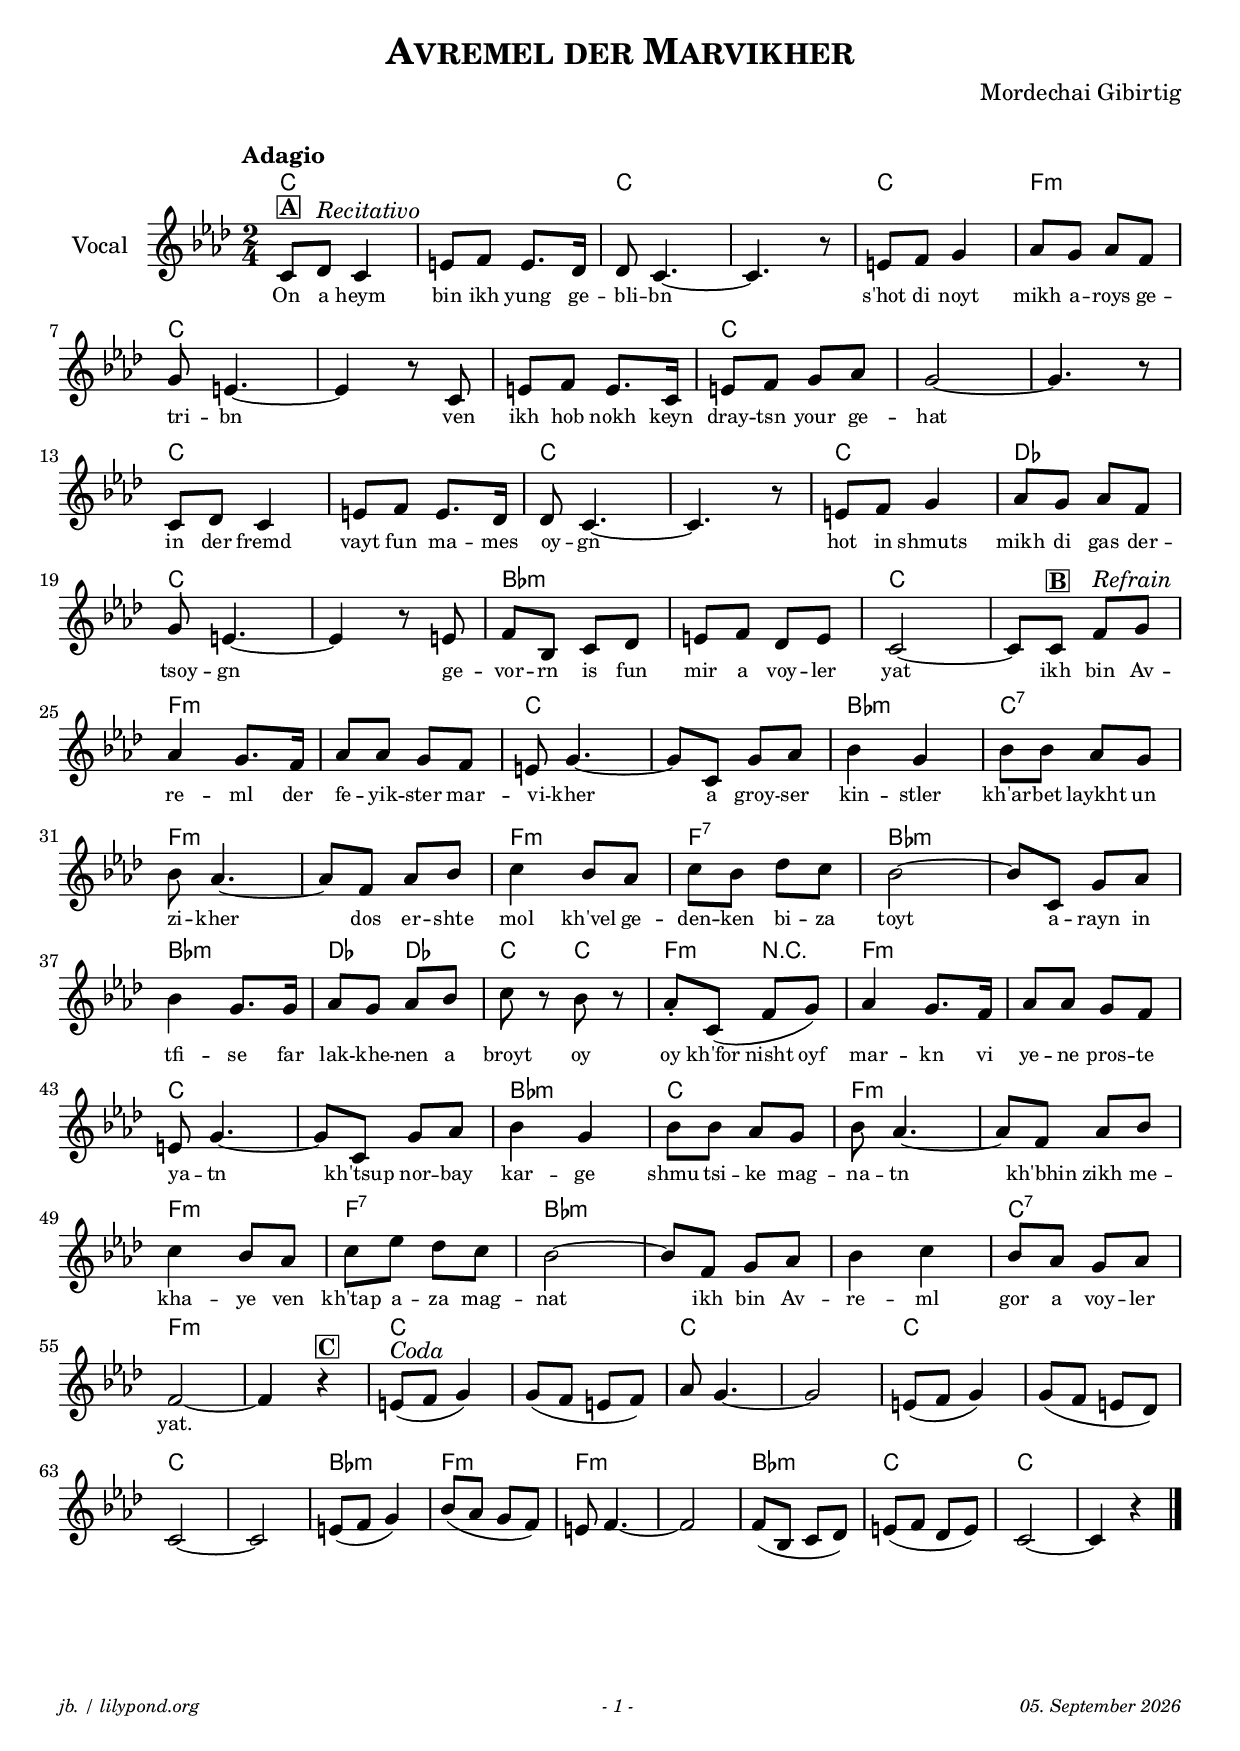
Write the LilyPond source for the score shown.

\version "2.20.0"

\include "../_common/footers.ily"
\footer_common_with_pagenum 

\paper {
  system-system-spacing.padding = #1.2
}

\version "2.20.0"

piecename_footerline = "Avremel"
version_date = "6.2022"

\header {
  title = \markup \caps  {"Avremel der Marvikher"}
  composer = "Mordechai Gibirtig"
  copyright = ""
  arranger = " "
  meter = \markup \italic {""}
  }

\version "2.20.0"

global = { 
  \time 2/4 
  \key f \minor  }

voice_vocal = 
  { \clef treble 
    <>^\markup { \bold \box A } c'8  des'^\markup \italic"Recitativo" c'4 e'8 f' e'8. des'16 des'8 c'4.~ c'4. r8 e'8 f' g'4 as'8 g' as' f' \break
    g' e'4.~ e'4 r8 c' e' f' e'8. c'16 e'8 f' g' as' g'2~ g'4. r8 \break
    c'8 des' c'4 e'8 f' e'8. des'16 des'8 c'4.~ c'4. r8 e'8 f' g'4 as'8 g' as' f' \break
    g'8 e'4.~ e'4 r8 e'8 f' bes c' des' e' f' des' e' c'2~ c'8 c'^\markup { \bold \box B } f'^\markup \italic"Refrain"  g' \break
    as'4 g'8. f'16 as'8 as' g' f' e' g'4.~ g'8 c'8 g' as'  bes'4 g' bes'8 bes' as' g'  \break
    bes' as'4.~ as'8 f' as' bes' c''4  bes'8 as' c'' bes' des'' c'' bes'2~ bes'8 c' g' as' \break 
    bes'4 g'8. g'16 as'8 g' as' bes' c'' r8 bes' r as'-. c' (f' g') as'4 g'8. f'16 as'8 as' g' f' \break 
    e' 8 g'4.~ g'8 c' g' as' bes'4 g' bes'8 bes' as' g' bes' as'4.~ as'8 f' as' bes' \break 
    c''4 bes'8 as' c'' es'' des'' c'' bes'2~ bes'8 f' g' as' bes'4 c'' bes'8 as' g' as' \break 
    f'2~ f'4 r4^\markup { \bold \box C } e'8^\markup\italic"Coda" (f' g'4) g'8 (f' e' f')  as'8 g'4.~ g'2 e'8 (f' g'4) g'8 ( f' e' des') \break
    c'2~ c' e'8 ( f' g'4) bes'8 (as' g' f') e'8 f'4.~ f'2 f'8 (bes c' des' ) e' (f' des' e') c'2~ c'4 r4  \bar "|." 
     }

voice_chords = \chordmode 
  { \override ChordName.font-size = #0
    c2 s c s c f:m c s s c s s c s c s c des c s bes:m s c  s f:m s c s bes:m c:7
    f:m s f:m f:7 bes:m s bes:m des4 des c c f:m r f2:m s 
    c s bes:m c f:m s f:m f:7 bes:m s s c:7 f:m s c s c s c s c s bes:m f:m f:m s bes:m c c
    }

stanza_one = \lyricmode 
  { 
    \set fontSize = #-2
    On8 a heym4 bin8 ikh yung8. ge16 -- bli8 -- bn2..      s'hot8 di8 noyt4 mikh8 a -- roys ge -- 
    tri -- bn2.     ven8 ikh hob nokh8. keyn16 dray8 -- tsn your ge -- hat1
    in8 der fremd4 vayt8 fun ma8. -- mes16 oy8 -- gn2.     8 hot8 in shmuts4 mikh8  di gas der -- 
    tsoy -- gn2.     ge8 -- vor -- rn is fun mir a voy -- ler yat2 8 ikh bin Av -- 
    re4 -- ml8. der16 fe8 -- yik -- ster mar -- vi -- kher4. 8 a groy -- ser kin4 -- stler kh'ar8 -- bet laykht un
    zi -- kher4. 8 dos er -- shte mol4 kh'vel8 ge -- den -- ken bi --  za toyt2  8 a8 -- rayn in 
    tfi4 -- se 8. far16 lak8 -- khe --  nen a broyt8  8 oy8  8 oy kh'for nisht oyf mar4 -- kn8. vi16 ye8 -- ne pros8 -- te
    ya -- tn4. 8 kh'tsup 8 nor -- bay kar4 -- ge shmu8 -- tsi -- ke mag -- na -- tn4. 8 kh'bhin8 zikh me --
    kha4 -- ye8 ven kh'tap a -- za mag -- nat2 8 ikh8 bin Av -- re4 -- ml gor8 a voy -- ler
    "yat."2. 
    
  } 


\markup \vspace #0 % space between header and score

\score {
  \header { piece = "" }
  <<
    \new ChordNames \with {
      midiInstrument = "Acoustic Grand Piano"
      }
      \voice_chords
  
    \new Staff \with {
      midiInstrument = "acoustic guitar (nylon)"
      instrumentName = "Vocal" }
      {
        \global
        \tempo "Adagio"
        \voice_vocal
      }
   
    \new Lyrics \with {    
      \override VerticalAxisGroup.nonstaff-relatedstaff-spacing.padding = #0.2  %spacer before textlines
      }
      \stanza_one
  >>

 \layout { }
 \midi { \tempo 4=100 }
}